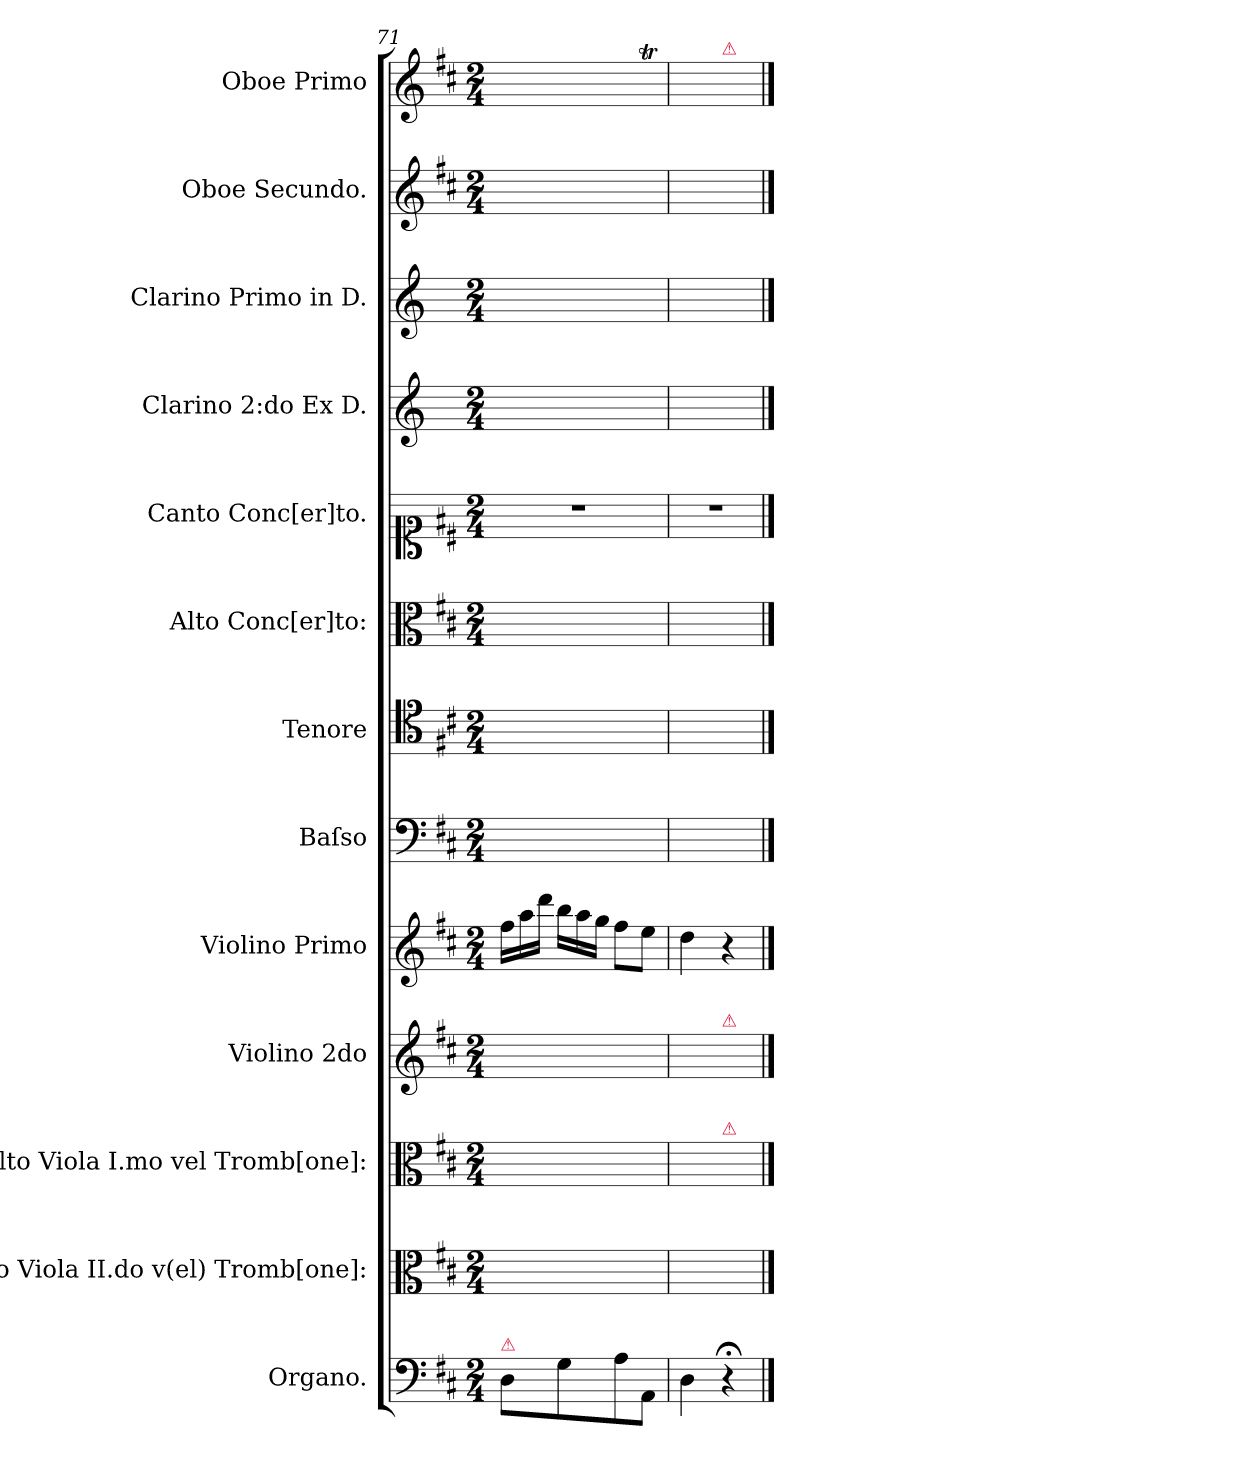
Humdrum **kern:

**kern	**kern	**kern	**kern	**kern	**kern	**kern	**kern	**kern	**kern	**kern	**kern	**kern
*part13	*part12	*part11	*part10	*part9	*part8	*part7	*part6	*part5	*part4	*part3	*part2	*part1
*staff13	*staff12	*staff11	*staff10	*staff9	*staff8	*staff7	*staff6	*staff5	*staff4	*staff3	*staff2	*staff1
*I"Organo.	*I"Alto Viola II.do v(el) Tromb[one]:	*I"Alto Viola I.mo vel Tromb[one]:	*I"Violino 2do	*I"Violino Primo	*I"Baſso	*I"Tenore	*I"Alto Conc[er]to:	*I"Canto Conc[er]to.	*I"Clarino 2:do Ex D.	*I"Clarino Primo in D.	*I"Oboe Secundo.	*I"Oboe Primo
*I'org	*I'vla or trb 2	*I'vla or trb 1	*I'vl 2	*I'vl 1	*I'B	*I'T	*I'A	*I'S	*I'clno 2	*I'clno 1	*I'ob 2	*I'ob 1
*clefF4	*clefC3	*clefC3	*clefG2	*clefG2	*clefF4	*clefC4	*clefC3	*clefC1	*clefG2	*clefG2	*clefG2	*clefG2
*	*	*	*	*	*	*	*	*	*ITrd-1c-2	*ITrd-1c-2	*	*
*k[f#c#]	*k[f#c#]	*k[f#c#]	*k[f#c#]	*k[f#c#]	*k[f#c#]	*k[f#c#]	*k[f#c#]	*k[f#c#]	*k[f#c#]	*k[f#c#]	*k[f#c#]	*k[f#c#]
*D:	*D:	*D:	*D:	*D:	*D:	*	*D:	*D:	*	*	*D:	*D:
*M2/4	*M2/4	*M2/4	*M2/4	*M2/4	*M2/4	*M2/4	*M2/4	*M2/4	*M2/4	*M2/4	*M2/4	*M2/4
*	*	*	*	*Xtuplet	*	*	*	*	*	*	*	*
=71	=71	=71	=71	=71	=71	=71	=71	=71	=71	=71	=71	=71
!LO:TX:a:color=crimson:t=⚠	!	!	!	!	!	!	!	!	!	!	!	!
8D\L	2ryy	8d/Lyy	8f#/yy	24ff#\LL	2ryy	2ryy	2ryy	2r	2ryy	2ryy	2ryy	8aa\Lyy]
.	.	.	.	24aa\	.	.	.	.	.	.	.	.
.	.	.	.	24ddd\JJ	.	.	.	.	.	.	.	.
8G\	.	8B/yy	4dd\yy	24bb\LL	.	.	.	.	.	.	.	24bb\Lyy
.	.	.	.	24aa\	.	.	.	.	.	.	.	24aa\yy
.	.	.	.	24gg\JJ	.	.	.	.	.	.	.	24gg\JJyy
8A\	.	8A/yy	.	8ff#\L	.	.	.	.	.	.	.	8ff#\Lyy
8AA/J	.	8A/Jyy	8cc#\yy	8ee\J	.	.	.	.	.	.	.	8eeT\Jyy
=72	=72	=72	=72	=72	=72	=72	=72	=72	=72	=72	=72	=72
4D\	2ryy	4A/yy	4dd\yy	4dd\	2ryy	2ryy	2ryy	2r	2ryy	2ryy	2ryy	4dd\yy
!	!	!	!	!	!	!	!	!	!	!	!	!LO:TX:a:color=crimson:t=⚠
!	!	!	!LO:TX:a:color=crimson:t=⚠	!	!	!	!	!	!	!	!	!
!	!	!LO:TX:a:color=crimson:t=⚠	!	!	!	!	!	!	!	!	!	!
4r;<	.	4ryy	4ryy	4r	.	.	.	.	.	.	.	4ryy
==	==	==	==	==	==	==	==	==	==	==	==	==
*-	*-	*-	*-	*-	*-	*-	*-	*-	*-	*-	*-	*-
